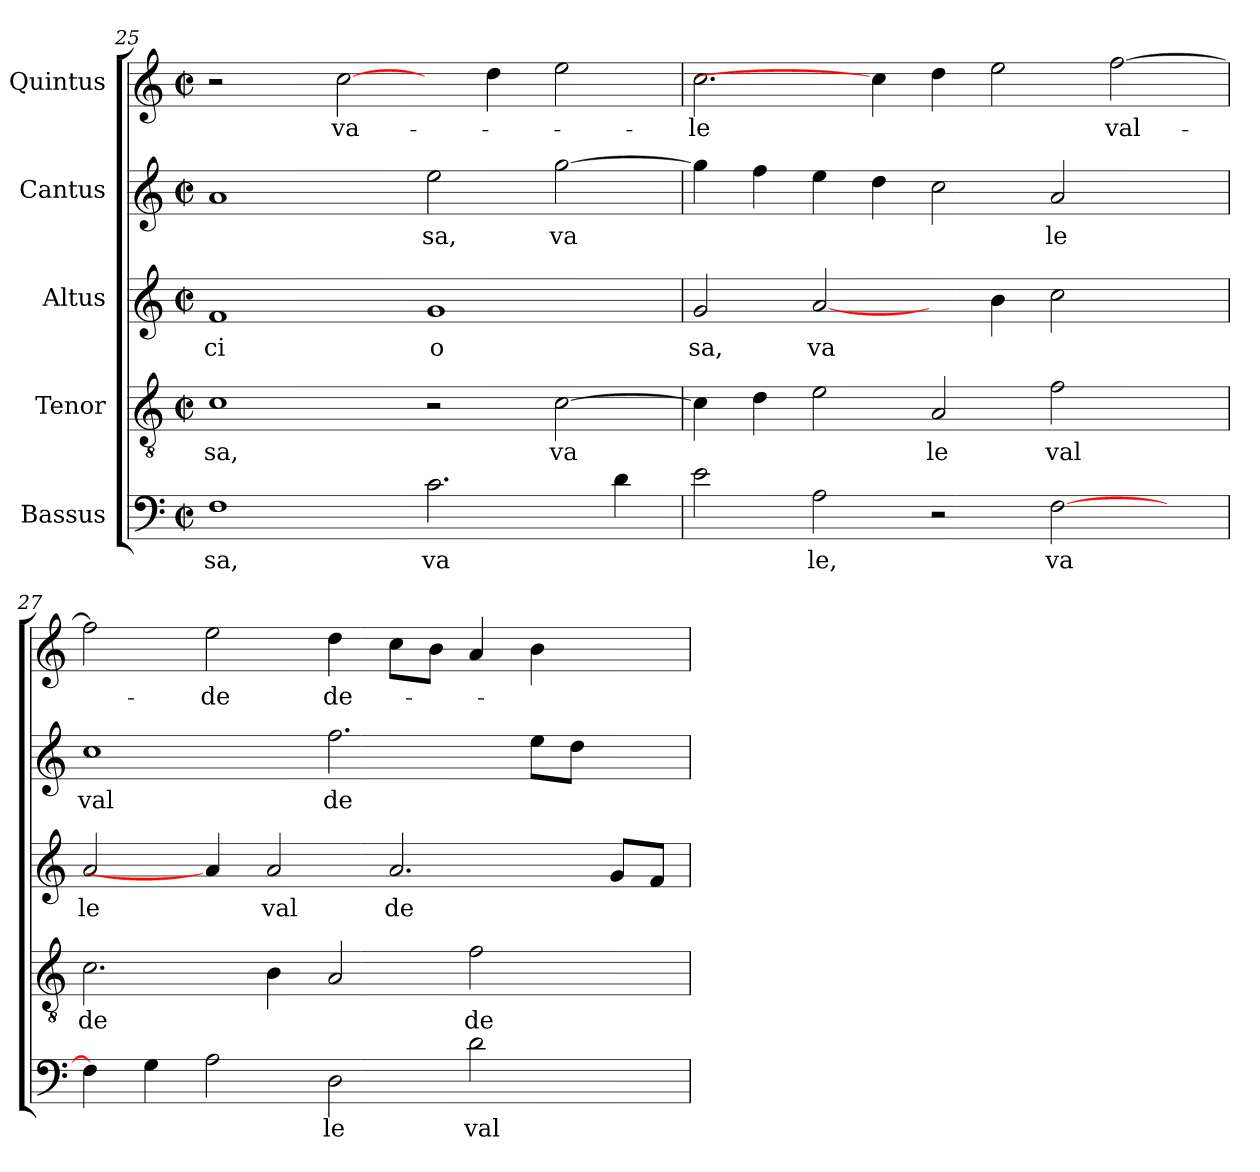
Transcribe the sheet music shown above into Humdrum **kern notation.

**kern	**text	**kern	**text	**kern	**text	**kern	**text	**kern	**text
*part5	*part5	*part4	*part4	*part3	*part3	*part2	*part2	*part1	*part1
*staff5	*staff5	*staff4	*staff4	*staff3	*staff3	*staff2	*staff2	*staff1	*staff1
*I"Bassus	*	*I"Tenor	*	*I"Altus	*	*I"Cantus	*	*I"Quintus	*
!!LO:LB:g=z
*clefF4	*	*clefGv2	*	*clefG2	*	*clefG2	*	*clefG2	*
*M2/2	*	*M2/2	*	*M2/2	*	*M2/2	*	*M2/2	*
*met(c|)	*	*met(c|)	*	*met(c|)	*	*met(c|)	*	*met(c|)	*
=25	=25	=25	=25	=25	=25	=25	=25	=25	=25
!	!LO:LY:b:cj	!	!LO:LY:b:cj	!	!LO:LY:b:cj	!	!	!	!
*	*	*	*	*	*	*^	*	*	*
1F	-sa,	1c	sa,	1f	ci	1a	4ryy	.	2r	.
.	.	.	.	.	.	.	64ryy	.	.	.
.	.	.	.	.	.	.	1ryy	.	.	.
!	!	!	!	!	!	!	!	!	!	!LO:LY:b:cj
.	.	.	.	.	.	.	.	.	[2cc\	va-
!	!LO:LY:b:cj	!	!	!	!LO:LY:b:cj	!	!	!LO:LY:b:cj	!	!
2.c\	va	2r	.	1g	o	2ee\	.	sa,	4ryy	.
.	.	.	.	.	.	.	.	.	4dd\	.
.	.	.	.	.	.	.	2ryy	.	.	.
!	!	!	!LO:LY:b:cj	!	!	!	!	!LO:LY:b:cj	!	!
.	.	[>2c\	va	.	.	[>2gg\	.	va	2ee\	.
4d\	.	.	.	.	.	.	.	.	.	.
.	.	.	.	.	.	.	8...ryy	.	.	.
=26	=26	=26	=26	=26	=26	=26	=26	=26	=26	=26
!	!	!	!	!	!LO:LY:b:cj	!	!	!	!	!LO:LY:b:cj
*	*	*	*	*	*	*v	*v	*	*	*
2e\	.	4c\]	.	2g/	sa,	4gg\]	.	2.cc\	-le
.	.	4d\	.	.	.	4ff\	.	.	.
!	!LO:LY:b:cj	!	!	!	!LO:LY:b:cj	!	!	!	!
2A\	le,	2e\	.	[2a/	va	4ee\	.	.	.
.	.	.	.	.	.	4dd\	.	4cc\]	.
!	!	!	!LO:LY:b:cj	!	!	!	!	!	!
2r	.	2A/	le	4ryy	.	2cc\	.	4dd\	.
.	.	.	.	4b\	.	.	.	2ee\	.
!	!LO:LY:b:cj	!	!LO:LY:b:cj	!	!	!	!LO:LY:b:cj	!	!
[>2F\	va	2f\	val	2cc\	.	2a/	le	.	.
!	!	!	!	!	!	!	!	!	!LO:LY:b
.	.	.	.	.	.	.	.	[>2ff\	val-
4ryy	.	4ryy	.	4ryy	.	4ryy	.	.	.
=27	=27	=27	=27	=27	=27	=27	=27	=27	=27
!	!	!	!LO:LY:b:cj	!	!LO:LY:b:cj	!	!LO:LY:b:cj	!	!
4F\]	.	2.c\	de	2a/	le	1cc	val	2ff\]	.
4G\	.	.	.	.	.	.	.	.	.
!	!	!	!	!	!	!	!	!	!LO:LY:b:cj
2A\	.	.	.	4a/]	.	.	.	2ee\	-de
!	!	!	!	!	!LO:LY:b:cj	!	!	!	!
.	.	4B\	.	2a/	val	.	.	.	.
!	!LO:LY:b:cj	!	!	!	!	!	!LO:LY:b:cj	!	!LO:LY:b:cj
2D\	le	2A/	.	.	.	2.ff\	de	4dd\	de-
!	!	!	!	!	!LO:LY:b:cj	!	!	!	!
.	.	.	.	2.a/	de	.	.	8cc\L	.
.	.	.	.	.	.	.	.	8b\J	.
!	!LO:LY:b:cj	!	!LO:LY:b:cj	!	!	!	!	!	!
2d\	val	2f\	de	.	.	.	.	4a/	.
.	.	.	.	.	.	8ee\L	.	4b\	.
.	.	.	.	.	.	8dd\J	.	.	.
4ryy	.	4ryy	.	8g/L	.	4ryy	.	4ryy	.
.	.	.	.	8f/J	.	.	.	.	.
=	=	=	=	=	=	=	=	=	=
*-	*-	*-	*-	*-	*-	*-	*-	*-	*-
